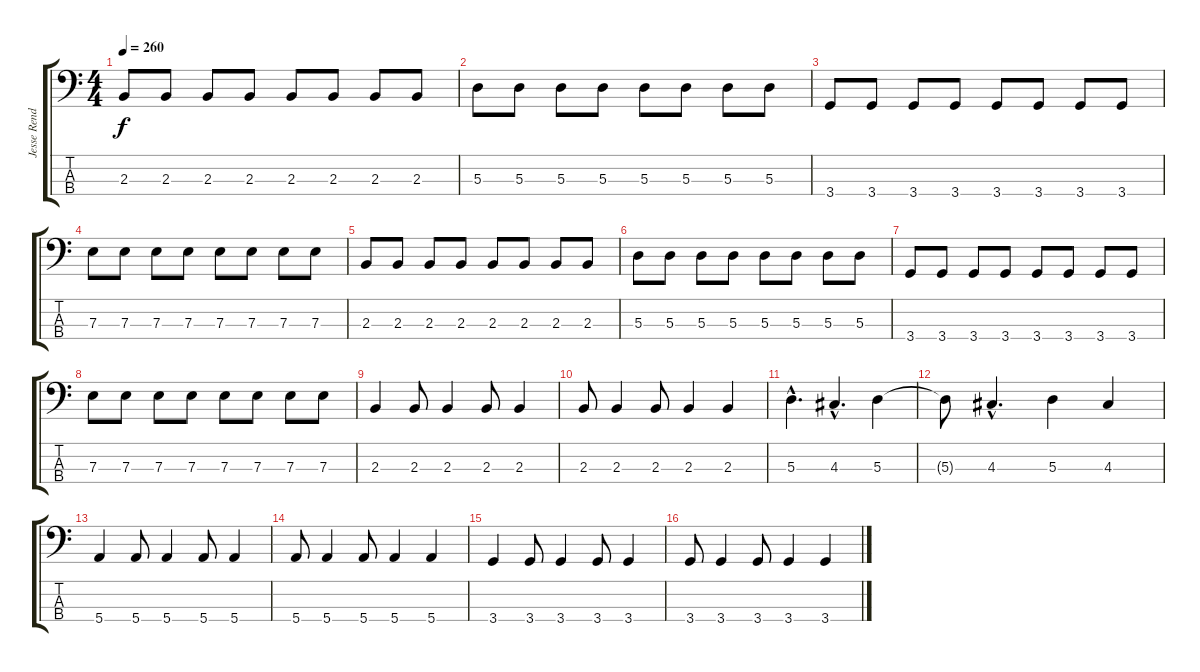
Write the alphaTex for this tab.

\track ("Jesse Rendell" "Jesse Rend") {instrument electricbasspick}
\staff {score tabs}
\tuning (G2 D2 A1 E1) {hide}
\ts (4 4)
\tempo 260
\clef f4
\ks c
2.3.8{dy f} 2.3.8 2.3.8 2.3.8 2.3.8 2.3.8 2.3.8 2.3.8 |
5.3.8 5.3.8 5.3.8 5.3.8 5.3.8 5.3.8 5.3.8 5.3.8 |
3.4.8 3.4.8 3.4.8 3.4.8 3.4.8 3.4.8 3.4.8 3.4.8 |
7.3.8 7.3.8 7.3.8 7.3.8 7.3.8 7.3.8 7.3.8 7.3.8 |
2.3.8 2.3.8 2.3.8 2.3.8 2.3.8 2.3.8 2.3.8 2.3.8 |
5.3.8 5.3.8 5.3.8 5.3.8 5.3.8 5.3.8 5.3.8 5.3.8 |
3.4.8 3.4.8 3.4.8 3.4.8 3.4.8 3.4.8 3.4.8 3.4.8 |
7.3.8 7.3.8 7.3.8 7.3.8 7.3.8 7.3.8 7.3.8 7.3.8 |
2.3.4 2.3.8 2.3.4 2.3.8 2.3.4 |
2.3.8 2.3.4 2.3.8 2.3.4 2.3.4 |
5.3{hac}.4{d} 4.3{hac}.4{d} 5.3.4 |
5.3{t}.8 4.3{hac}.4{d} 5.3.4 4.3.4 |
5.4.4 5.4.8 5.4.4 5.4.8 5.4.4 |
5.4.8 5.4.4 5.4.8 5.4.4 5.4.4 |
3.4.4 3.4.8 3.4.4 3.4.8 3.4.4 |
3.4.8 3.4.4 3.4.8 3.4.4 3.4.4
